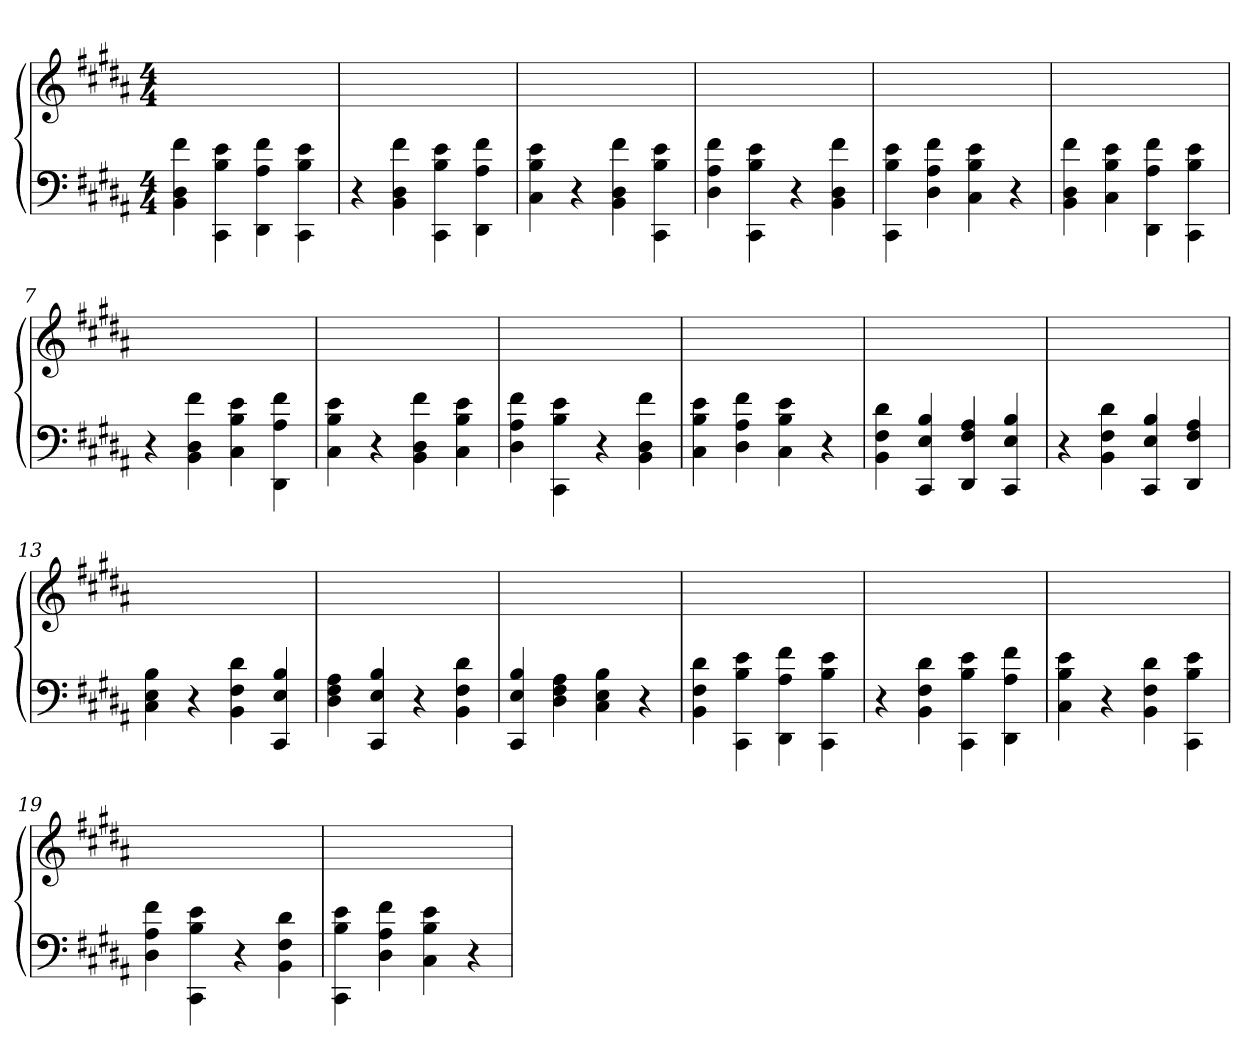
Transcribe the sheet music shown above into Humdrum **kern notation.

**kern	**kern
*part2	*part1
*staff2	*staff1
*clefF4	*clefG2
*k[f#c#g#d#a#]	*k[f#c#g#d#a#]
*B:	*B:
*M4/4	*M4/4
*MM60	*MM60
=1	=1
4BB 4D# 4f#	1ryy
4CC# 4B 4e	.
4DD# 4A# 4f#	.
4CC# 4B 4e	.
=2	=2
4r	1ryy
4BB 4D# 4f#	.
4CC# 4B 4e	.
4DD# 4A# 4f#	.
=3	=3
4C# 4B 4e	1ryy
4r	.
4BB 4D# 4f#	.
4CC# 4B 4e	.
=4	=4
4D# 4A# 4f#	1ryy
4CC# 4B 4e	.
4r	.
4BB 4D# 4f#	.
=5	=5
4CC# 4B 4e	1ryy
4D# 4A# 4f#	.
4C# 4B 4e	.
4r	.
=6	=6
4BB 4D# 4f#	1ryy
4C# 4B 4e	.
4DD# 4A# 4f#	.
4CC# 4B 4e	.
=7	=7
4r	1ryy
4BB 4D# 4f#	.
4C# 4B 4e	.
4DD# 4A# 4f#	.
=8	=8
4C# 4B 4e	1ryy
4r	.
4BB 4D# 4f#	.
4C# 4B 4e	.
=9	=9
4D# 4A# 4f#	1ryy
4CC# 4B 4e	.
4r	.
4BB 4D# 4f#	.
=10	=10
4C# 4B 4e	1ryy
4D# 4A# 4f#	.
4C# 4B 4e	.
4r	.
=11	=11
4BB 4F# 4d#	1ryy
4CC# 4E 4B	.
4DD# 4F# 4A#	.
4CC# 4E 4B	.
=12	=12
4r	1ryy
4BB 4F# 4d#	.
4CC# 4E 4B	.
4DD# 4F# 4A#	.
=13	=13
4C# 4E 4B	1ryy
4r	.
4BB 4F# 4d#	.
4CC# 4E 4B	.
=14	=14
4D# 4F# 4A#	1ryy
4CC# 4E 4B	.
4r	.
4BB 4F# 4d#	.
=15	=15
4CC# 4E 4B	1ryy
4D# 4F# 4A#	.
4C# 4E 4B	.
4r	.
=16	=16
4BB 4F# 4d#	1ryy
4CC# 4B 4e	.
4DD# 4A# 4f#	.
4CC# 4B 4e	.
=17	=17
4r	1ryy
4BB 4F# 4d#	.
4CC# 4B 4e	.
4DD# 4A# 4f#	.
=18	=18
4C# 4B 4e	1ryy
4r	.
4BB 4F# 4d#	.
4CC# 4B 4e	.
=19	=19
4D# 4A# 4f#	1ryy
4CC# 4B 4e	.
4r	.
4BB 4F# 4d#	.
=20	=20
4CC# 4B 4e	1ryy
4D# 4A# 4f#	.
4C# 4B 4e	.
4r	.
=	=
*-	*-
